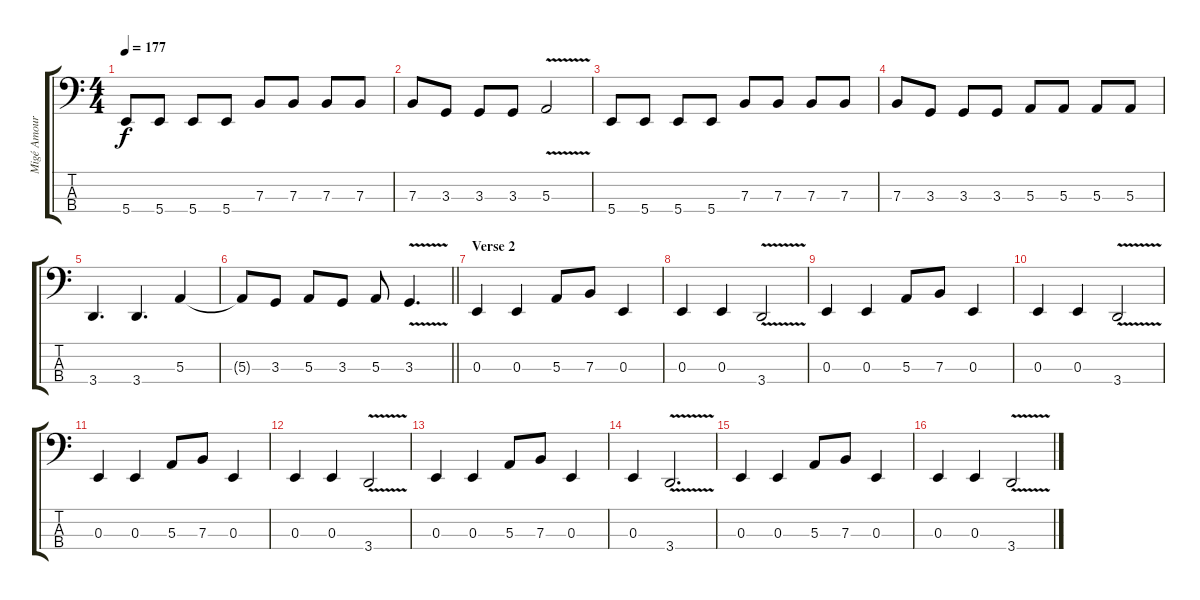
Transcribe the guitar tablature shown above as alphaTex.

\track ("Migé Amour (Bass)" "Migé Amour") {instrument electricbassfinger}
\staff {score tabs}
\tuning (D2 A1 E1 B0) {hide}
\ts (4 4)
\tempo 177
\clef f4
\ks c
5.4.8{dy f} 5.4.8 5.4.8 5.4.8 7.3.8 7.3.8 7.3.8 7.3.8 |
7.3.8 3.3.8 3.3.8 3.3.8 5.3{v}.2 |
5.4.8 5.4.8 5.4.8 5.4.8 7.3.8 7.3.8 7.3.8 7.3.8 |
7.3.8 3.3.8 3.3.8 3.3.8 5.3.8 5.3.8 5.3.8 5.3.8 |
3.4.4{d} 3.4.4{d} 5.3.4 |
\barLineRight lightlight
5.3{t}.8 3.3.8 5.3.8 3.3.8 5.3.8 3.3{v}.4{d} |
\section ("" "Verse 2")
0.3.4 0.3.4 5.3.8 7.3.8 0.3.4 |
0.3.4 0.3.4 3.4{v}.2 |
0.3.4 0.3.4 5.3.8 7.3.8 0.3.4 |
0.3.4 0.3.4 3.4{v}.2 |
0.3.4 0.3.4 5.3.8 7.3.8 0.3.4 |
0.3.4 0.3.4 3.4{v}.2 |
0.3.4 0.3.4 5.3.8 7.3.8 0.3.4 |
0.3.4 3.4{v}.2{d} |
0.3.4 0.3.4 5.3.8 7.3.8 0.3.4 |
0.3.4 0.3.4 3.4{v}.2
